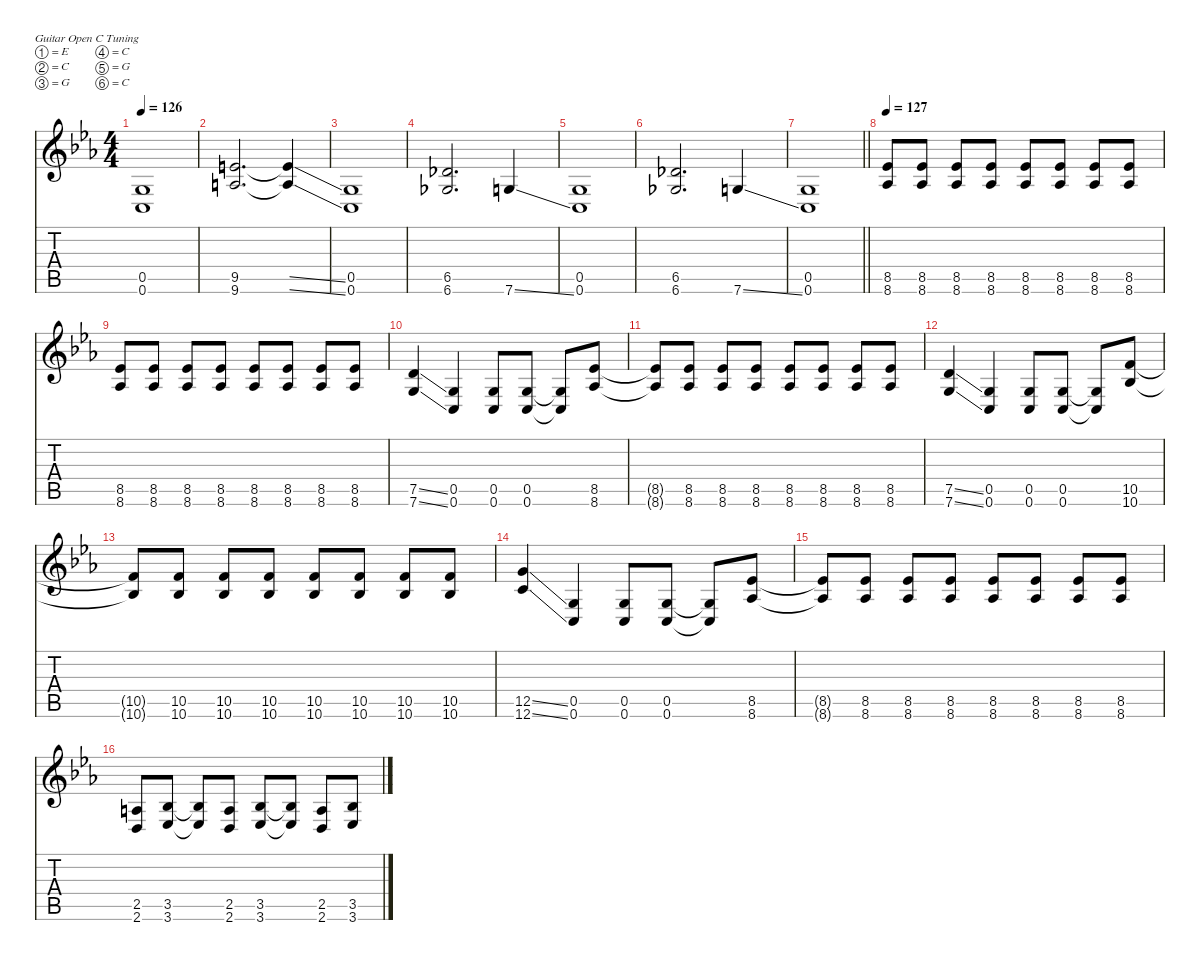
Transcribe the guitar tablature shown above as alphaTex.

\defaultSystemsLayout 4
\hideDynamics
\bracketExtendMode nobrackets
\singleTrackTrackNamePolicy hidden
\multiTrackTrackNamePolicy hidden
\firstSystemTrackNameMode fullname
\firstSystemTrackNameOrientation horizontal
\otherSystemsTrackNameOrientation horizontal
\track ("Guitar 1" "dist.guit.") {instrument distortionguitar}
\staff {score tabs}
\tuning (E4 C4 G3 C3 G2 C2)
\ts (4 4)
\tempo 126
\clef g2
\ks cminor
(0.5{acc forcenatural} 0.6{acc forcenatural}).1{dy f beam Up} |
(9.5{acc forcenatural} 9.6{acc forcenatural}).2{d beam Up} (9.5{ss t acc forcenatural} 9.6{ss t acc forcenatural}).4{beam Up} |
(0.5{acc forcenatural} 0.6{acc forcenatural}).1{beam Up} |
(6.5{acc b} 6.6{acc b}).2{d beam Up} 7.6{ss acc forcenatural}.4{beam Up} |
(0.5{acc forcenatural} 0.6{acc forcenatural}).1{beam Up} |
(6.5{acc b} 6.6{acc b}).2{d beam Up} 7.6{ss acc forcenatural}.4{beam Up} |
\barLineRight lightlight
(0.5{acc forcenatural} 0.6{acc forcenatural}).1{beam Up} |
\tempo 127
(8.5{acc b} 8.6{acc b}).8{beam Up} (8.5{acc b} 8.6{acc b}).8{beam Up} (8.5{acc b} 8.6{acc b}).8{beam Up} (8.5{acc b} 8.6{acc b}).8{beam Up} (8.5{acc b} 8.6{acc b}).8{beam Up} (8.5{acc b} 8.6{acc b}).8{beam Up} (8.5{acc b} 8.6{acc b}).8{beam Up} (8.5{acc b} 8.6{acc b}).8{beam Up} |
(8.5{acc b} 8.6{acc b}).8{beam Up} (8.5{acc b} 8.6{acc b}).8{beam Up} (8.5{acc b} 8.6{acc b}).8{beam Up} (8.5{acc b} 8.6{acc b}).8{beam Up} (8.5{acc b} 8.6{acc b}).8{beam Up} (8.5{acc b} 8.6{acc b}).8{beam Up} (8.5{acc b} 8.6{acc b}).8{beam Up} (8.5{acc b} 8.6{acc b}).8{beam Up} |
(7.5{ss acc forcenatural} 7.6{ss acc forcenatural}).4{beam Up} (0.5{acc forcenatural} 0.6{acc forcenatural}).4{beam Up} (0.5{acc forcenatural} 0.6{acc forcenatural}).8{beam Up} (0.5{acc forcenatural} 0.6{acc forcenatural}).8{beam Up} (0.5{t acc forcenatural} 0.6{t acc forcenatural}).8{beam Up} (8.5{acc b} 8.6{acc b}).8{beam Up} |
(8.5{t acc b} 8.6{t acc b}).8{beam Up} (8.5{acc b} 8.6{acc b}).8{beam Up} (8.5{acc b} 8.6{acc b}).8{beam Up} (8.5{acc b} 8.6{acc b}).8{beam Up} (8.5{acc b} 8.6{acc b}).8{beam Up} (8.5{acc b} 8.6{acc b}).8{beam Up} (8.5{acc b} 8.6{acc b}).8{beam Up} (8.5{acc b} 8.6{acc b}).8{beam Up} |
(7.5{ss acc forcenatural} 7.6{ss acc forcenatural}).4{beam Up} (0.5{acc forcenatural} 0.6{acc forcenatural}).4{beam Up} (0.5{acc forcenatural} 0.6{acc forcenatural}).8{beam Up} (0.5{acc forcenatural} 0.6{acc forcenatural}).8{beam Up} (0.5{t acc forcenatural} 0.6{t acc forcenatural}).8{beam Up} (10.5{acc forcenatural} 10.6{acc b}).8{beam Up} |
(10.5{t acc forcenatural} 10.6{t acc b}).8{beam Up} (10.5{acc forcenatural} 10.6{acc b}).8{beam Up} (10.5{acc forcenatural} 10.6{acc b}).8{beam Up} (10.5{acc forcenatural} 10.6{acc b}).8{beam Up} (10.5{acc forcenatural} 10.6{acc b}).8{beam Up} (10.5{acc forcenatural} 10.6{acc b}).8{beam Up} (10.5{acc forcenatural} 10.6{acc b}).8{beam Up} (10.5{acc forcenatural} 10.6{acc b}).8{beam Up} |
(12.5{ss acc forcenatural} 12.6{ss acc forcenatural}).4{beam Up} (0.5{acc forcenatural} 0.6{acc forcenatural}).4{beam Up} (0.5{acc forcenatural} 0.6{acc forcenatural}).8{beam Up} (0.5{acc forcenatural} 0.6{acc forcenatural}).8{beam Up} (0.5{t acc forcenatural} 0.6{t acc forcenatural}).8{beam Up} (8.5{acc b} 8.6{acc b}).8{beam Up} |
(8.5{t acc b} 8.6{t acc b}).8{beam Up} (8.5{acc b} 8.6{acc b}).8{beam Up} (8.5{acc b} 8.6{acc b}).8{beam Up} (8.5{acc b} 8.6{acc b}).8{beam Up} (8.5{acc b} 8.6{acc b}).8{beam Up} (8.5{acc b} 8.6{acc b}).8{beam Up} (8.5{acc b} 8.6{acc b}).8{beam Up} (8.5{acc b} 8.6{acc b}).8{beam Up} |
(2.5{acc forcenatural} 2.6{acc forcenatural}).8{beam Up} (3.5{acc b} 3.6{acc b}).8{beam Up} (3.5{t acc b} 3.6{t acc b}).8{beam Up} (2.5{acc forcenatural} 2.6{acc forcenatural}).8{beam Up} (3.5{acc b} 3.6{acc b}).8{beam Up} (3.5{t acc b} 3.6{t acc b}).8{beam Up} (2.5{acc forcenatural} 2.6{acc forcenatural}).8{beam Up} (3.5{acc b} 3.6{acc b}).8{beam Up}
